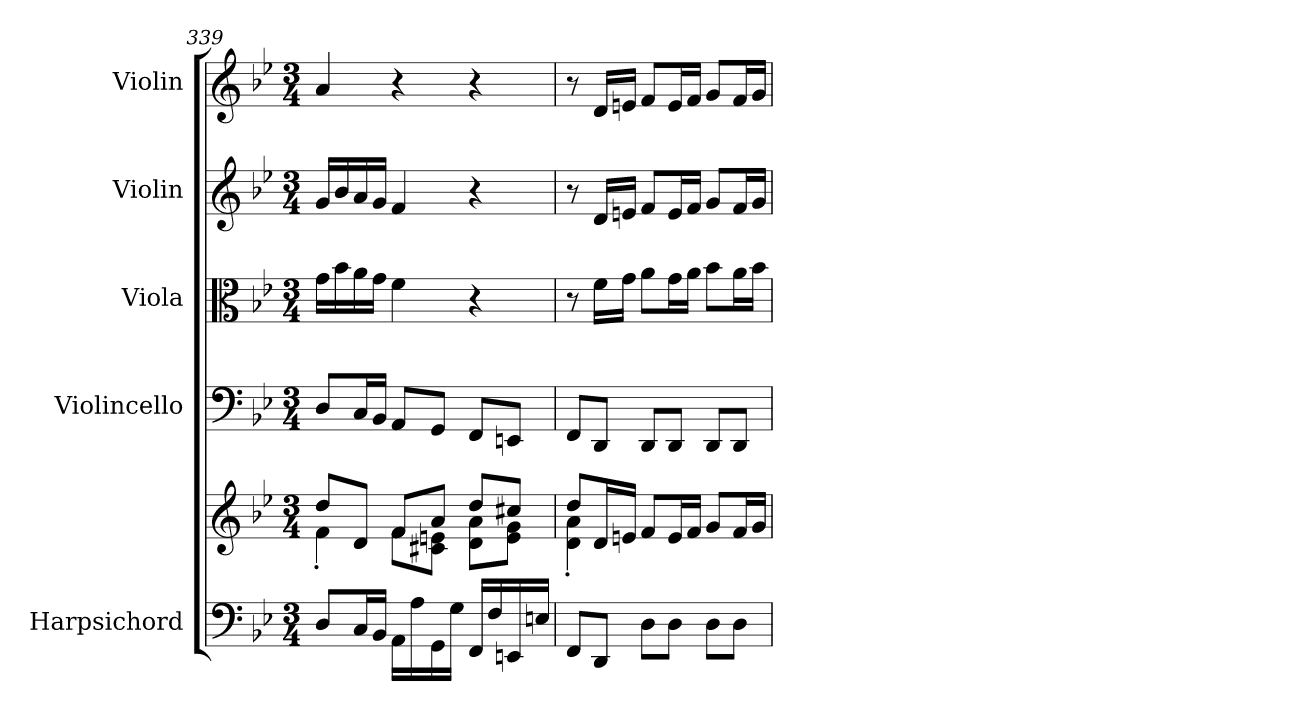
**kern	**kern	**kern	**kern	**kern	**kern
*part5	*part5	*part4	*part3	*part2	*part1
*staff6	*staff5	*staff4	*staff3	*staff2	*staff1
*I"Harpsichord	*	*I"Violincello	*I"Viola	*I"Violin	*I"Violin
*I'Hpschd	*	*I'Vc	*I'Vla	*I'Vln	*I'Vln
*clefF4	*clefG2	*clefF4	*clefC3	*clefG2	*clefG2
*k[b-e-]	*k[b-e-]	*k[b-e-]	*k[b-e-]	*k[b-e-]	*k[b-e-]
*M3/4	*M3/4	*M3/4	*M3/4	*M3/4	*M3/4
=339	=339	=339	=339	=339	=339
*	*^	*	*	*	*
8D/L	8dd/L	4f'\	8D/L	16g\LL	16g/LL	4a/
.	.	.	.	16b-\	16b-/	.
16C/L	8d/J	.	16C/L	16a\	16a/	.
16BB-/JJ	.	.	16BB-/JJ	16g\JJ	16g/JJ	.
16AA\LL	8f/L	8f\L	8AA/L	4f\	4f/	4r
16A\	.	.	.	.	.	.
16GG\	8a/J	8c#X\ 8en\J	8GG/J	.	.	.
16G\JJ	.	.	.	.	.	.
16FF/LL	8dd/L	8d\ 8a\L	8FF/L	4r	4r	4r
16F/	.	.	.	.	.	.
16EEn/	8cc#X/J	8e\ 8g\J	8EEn/J	.	.	.
16En/JJ	.	.	.	.	.	.
=340	=340	=340	=340	=340	=340	=340
8FF/L	8dd/L	4d\' 4a\'	8FF/L	8r	8r	8r
8DD/J	16d/L	.	8DD/J	16f\LL	16d/LL	16d/LL
.	16en/JJ	.	.	16g\JJ	16en/JJ	16en/JJ
8D\L	8f/L	2ryy	8DD/L	8a\L	8f/L	8f/L
8D\J	16e/L	.	8DD/J	16g\L	16e/L	16e/L
.	16f/JJ	.	.	16a\JJ	16f/JJ	16f/JJ
8D\L	8g/L	.	8DD/L	8b-\L	8g/L	8g/L
8D\J	16f/L	.	8DD/J	16a\L	16f/L	16f/L
.	16g/JJ	.	.	16b-\JJ	16g/JJ	16g/JJ
*	*v	*v	*	*	*	*
=	=	=	=	=	=
*-	*-	*-	*-	*-	*-
